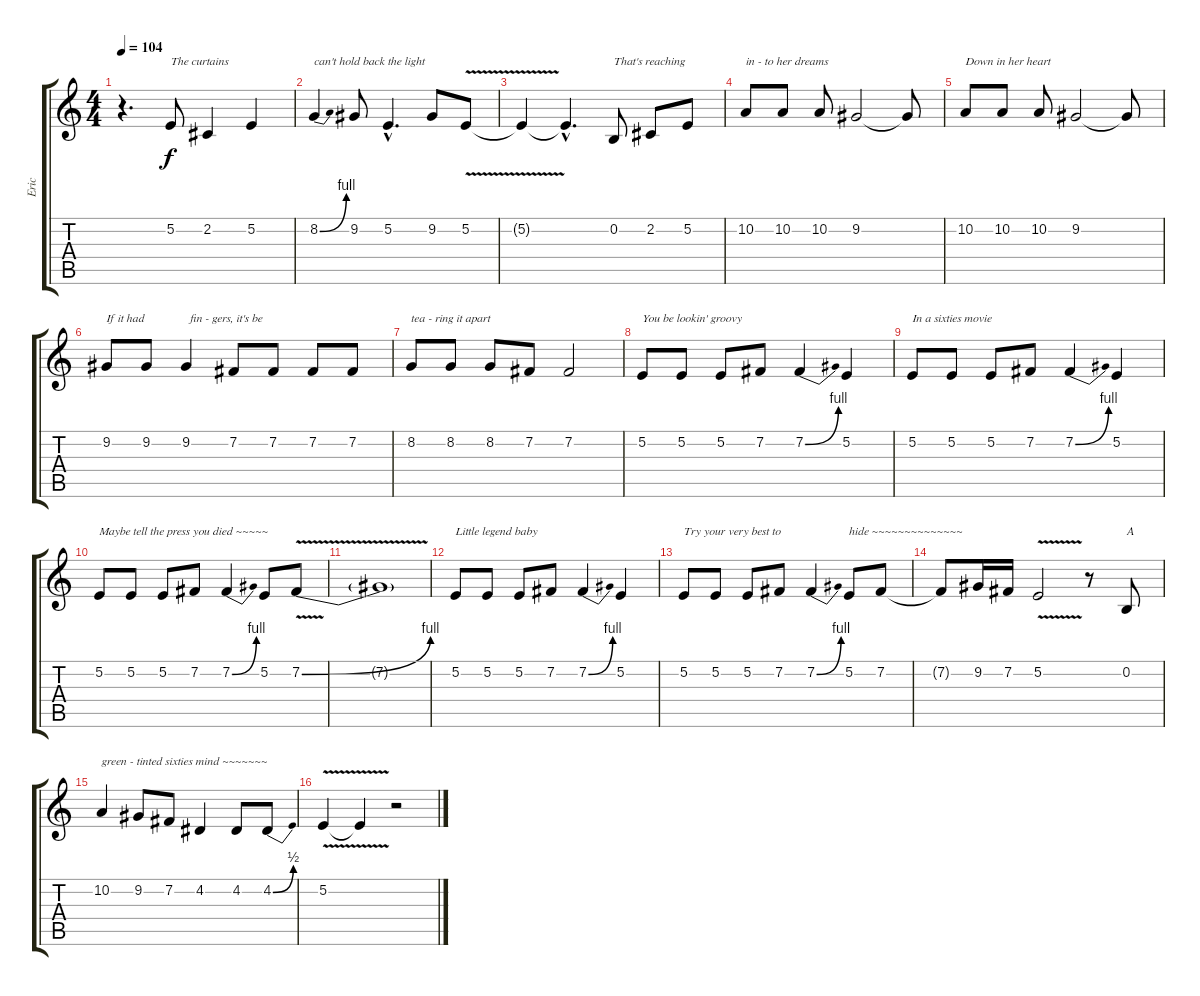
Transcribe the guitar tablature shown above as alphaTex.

\track ("Eric" "Eric") {instrument baritonesax}
\staff {score tabs}
\tuning (E4 B3 G3 D3 A2 E2) {hide}
\ts (4 4)
\tempo 104
\clef g2
\ks c
r.4{d dy f} 5.2.8{txt "The curtains"} 2.2.4 5.2.4 |
8.2{be (bend 0 0 60 4)}.4{txt "can't hold back the light"} 9.2.8 5.2{hac}.4{d} 9.2.8 5.2{v}.8 |
5.2{t}.4 5.2{hac t}.4{d} 0.2.8{txt "That's reaching"} 2.2.8 5.2.8 |
10.2.8{txt "in - to her dreams"} 10.2.8 10.2.8 9.2.2 9.2{t}.8 |
10.2.8{txt "Down in her heart"} 10.2.8 10.2.8 9.2.2 9.2{t}.8 |
9.2.8{txt "If it had               fin - gers, it's be"} 9.2.8 9.2.4 7.2.8 7.2.8 7.2.8 7.2.8 |
8.2.8{txt "tea - ring it apart"} 8.2.8 8.2.8 7.2.8 7.2.2 |
5.2.8{txt "You be lookin' groovy"} 5.2.8 5.2.8 7.2.8 7.2{be (bend 0 0 60 4)}.4 5.2.4 |
5.2.8{txt "In a sixties movie"} 5.2.8 5.2.8 7.2.8 7.2{be (bend 0 0 60 4)}.4 5.2.4 |
5.2.8{txt "Maybe tell the press you died ~~~~~"} 5.2.8 5.2.8 7.2.8 7.2{be (bend 0 0 60 4)}.4 5.2.8 7.2{be (bend 0 0 60 4) v}.8 |
7.2{t}.1 |
5.2.8{txt "Little legend baby"} 5.2.8 5.2.8 7.2.8 7.2{be (bend 0 0 60 4)}.4 5.2.4 |
5.2.8{txt "Try your very best to"} 5.2.8 5.2.8 7.2.8 7.2{be (bend 0 0 60 4)}.4 5.2.8{txt "hide ~~~~~~~~~~~~~~"} 7.2.8 |
7.2{t}.8 9.2.16 7.2.16 5.2{v}.2 r.8 0.2.8{txt "A"} |
10.2.4{txt "green - tinted sixties mind ~~~~~~~"} 9.2.8 7.2.8 4.2.4 4.2.8 4.2{be (bend 0 0 60 2)}.8 |
5.2{v}.4 5.2{t}.4 r.2
